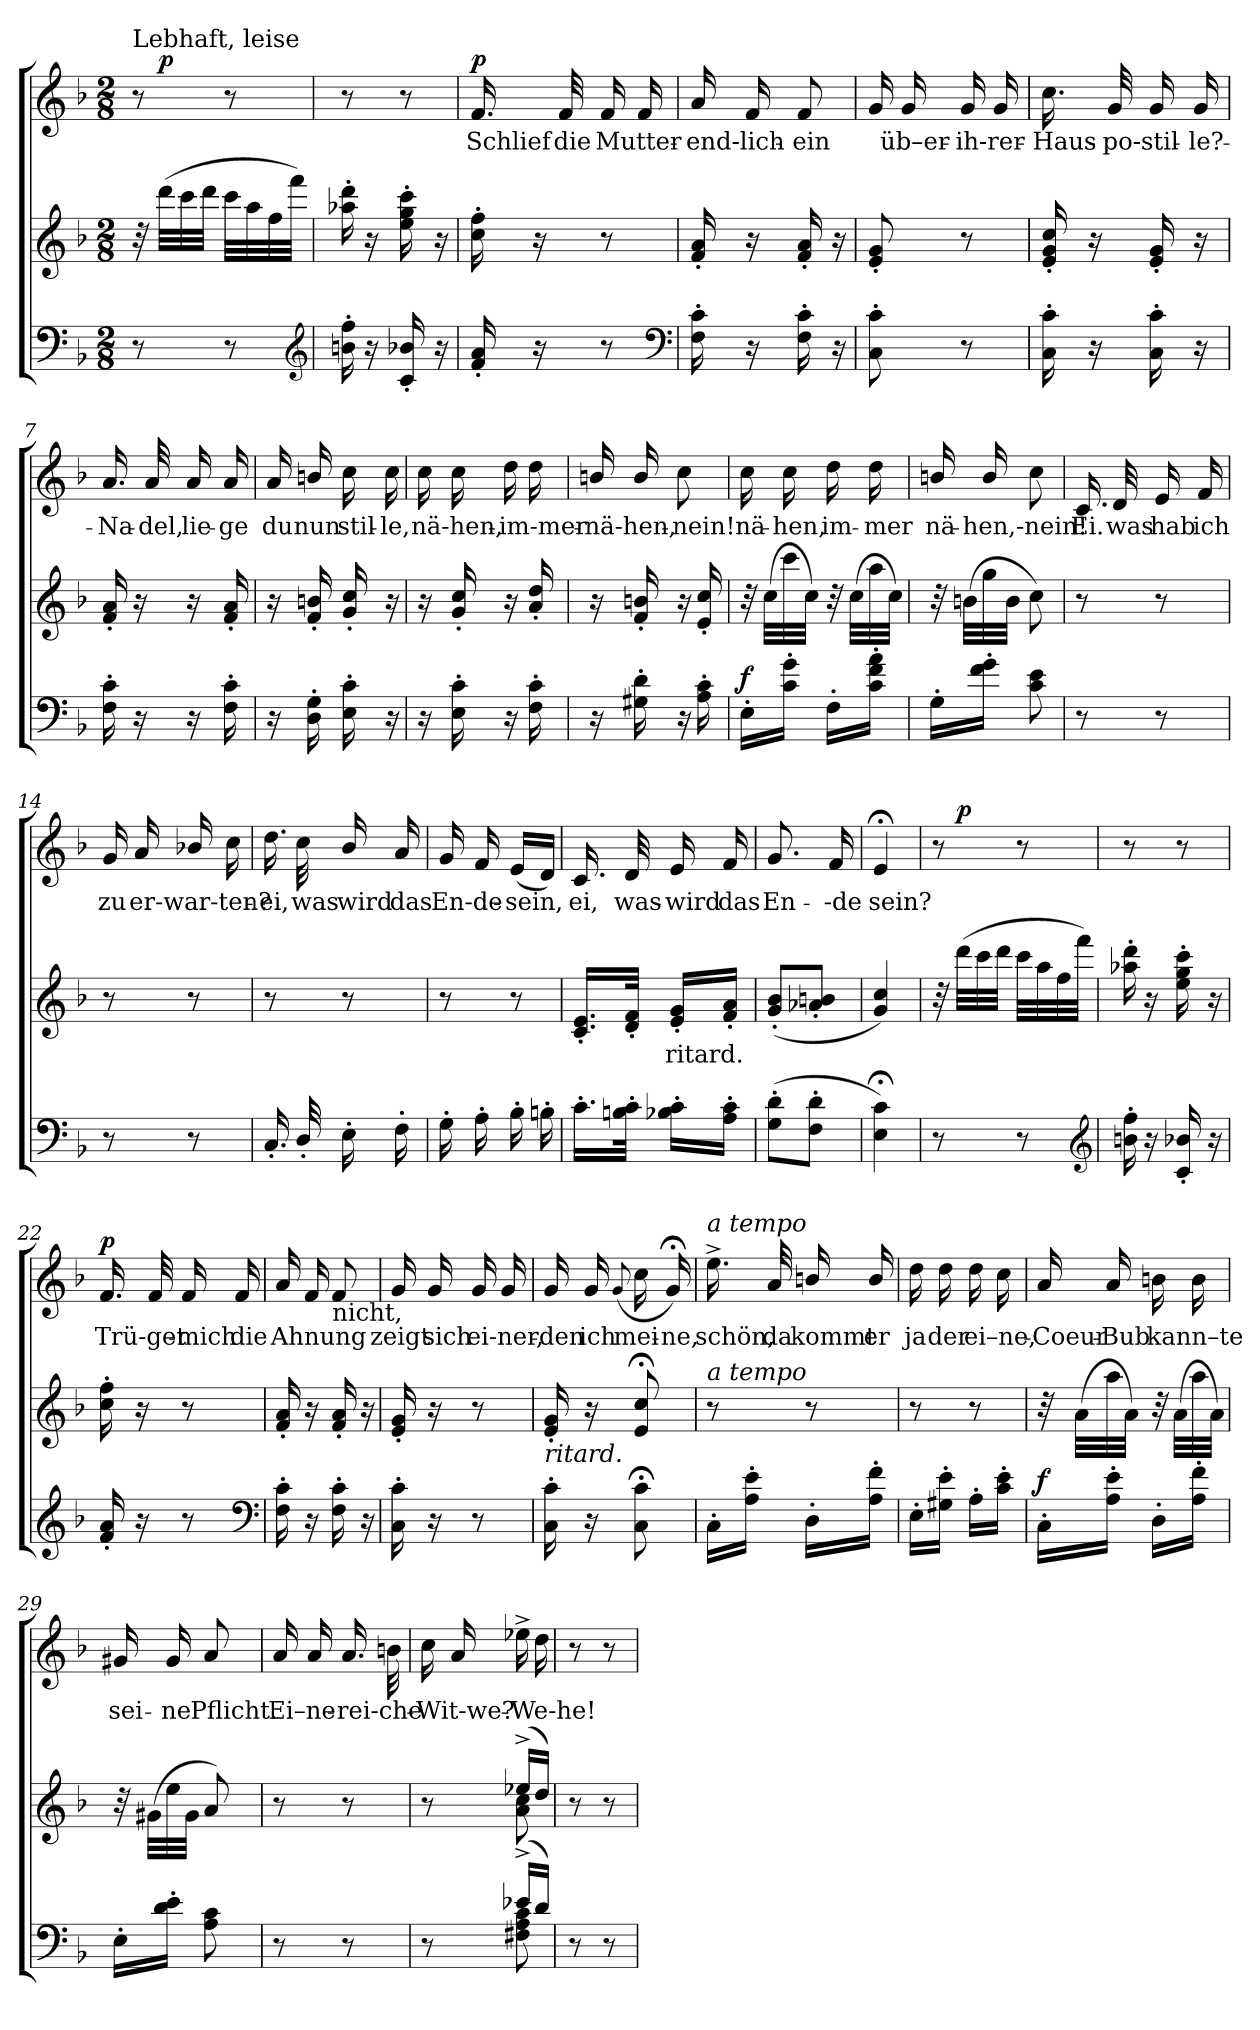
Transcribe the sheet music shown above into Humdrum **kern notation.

**kern	**kern	**text	**kern	**text	**dynam
*part1	*part1	*part1	*part1	*part1	*part1
*staff3	*staff2	*staff2	*staff1	*staff1	*staff1/2/3
*clefF4	*clefG2	*	*clefG2	*	*
*k[b-]	*k[b-]	*	*k[b-]	*	*
*M2/8	*M2/8	*	*M2/8	*	*
=1	=1	=1	=1	=1	=1
!	!	!	!LO:TX:a:t=Lebhaft, leise	!	!
8r	32r	.	8r	.	.
!	!	!	!	!	!LO:DY:b=2
.	(>32ddd\LLL	.	.	.	p
.	32ccc\	.	.	.	.
.	32ddd\JJJ	.	.	.	.
8r	32ccc\LLL	.	8r	.	.
.	32aa\	.	.	.	.
.	32ff\	.	.	.	.
.	32fff\JJJ)	.	.	.	.
*clefG2	*	*	*	*	*
=2	=2	=2	=2	=2	=2
16bn'\ 16ff'\	16aa-X'\ 16ddd'\	.	8r	.	.
16r	16r	.	.	.	.
16c'/ 16b-X'/	16ee'\ 16gg'\ 16ccc'\	.	8r	.	.
16r	16r	.	.	.	.
=3	=3	=3	=3	=3	=3
!	!	!	!	!	!LO:DY:a
16f'/ 16a'/	16cc'\ 16ff'\	.	16.f/	Schlief	p
16r	16r	.	.	.	.
.	.	.	32f/	die	.
8r	8r	.	16f/	Mutter-	.
.	.	.	16f/	.	.
*clefF4	*	*	*	*	*
=4	=4	=4	=4	=4	=4
16F'\ 16c'\	16f'/ 16a'/	.	16a/	-end-lich-	.
16r	16r	.	16f/	.	.
16F'\ 16c'\	16f'/ 16a'/	.	8f/	-ein	.
16r	16r	.	.	.	.
=5	=5	=5	=5	=5	=5
8C'\ 8c'\	8e'/ 8g'/	.	16g/	.	.
.	.	.	16g/	üb–er-	.
8r	8r	.	16g/	-ih-rer-	.
.	.	.	16g/	.	.
!!LO:LB:g=z
=6	=6	=6	=6	=6	=6
16C'\ 16c'\	16e'/ 16g'/ 16cc'/	.	16.cc\	-Haus-	.
16r	16r	.	.	.	.
.	.	.	32g/	-po-stil-	.
16C'\ 16c'\	16e'/ 16g'/	.	16g/	.	.
16r	16r	.	16g/	-le?-	.
=7	=7	=7	=7	=7	=7
16F'\ 16c'\	16f'/ 16a'/	.	16.a/	-Na-	.
16r	16r	.	.	.	.
.	.	.	32a/	-del,	.
16r	16r	.	16a/	lie-	.
16F'\ 16c'\	16f'/ 16a'/	.	16a/	-ge	.
=8	=8	=8	=8	=8	=8
16r	16r	.	16a/	du	.
16D'\ 16G'\	16f'/ 16bn'/	.	16bn/	nun	.
16E'\ 16c'\	16g'/ 16cc'/	.	16cc\	stil-	.
16r	16r	.	16cc\	-le,	.
=9	=9	=9	=9	=9	=9
16r	16r	.	16cc\	nä-hen,-	.
16E'\ 16c'\	16g'/ 16cc'/	.	16cc\	.	.
16r	16r	.	16dd\	-im-mer-	.
16F'\ 16c'\	16a'/ 16dd'/	.	16dd\	.	.
=10	=10	=10	=10	=10	=10
16r	16r	.	16bn/	-nä-hen,-	.
16G#X'\ 16d'\	16f'/ 16bn'/	.	16b/	.	.
16r	16r	.	8cc\	-nein!	.
16A'\ 16c'\	16e'/ 16cc'/	.	.	.	.
!!LO:LB:g=z
=11	=11	=11	=11	=11	=11
!	!	!	!	!	!LO:DY:a=3
16E'\LL	32r	.	16cc\	nä-	f
.	(>32cc\LLL	.	.	.	.
16c'\ 16g'\JJ	32ccc\	.	16cc\	-hen,	.
.	32cc\JJJ)	.	.	.	.
16F'\LL	32r	.	16dd\	im-	.
.	(>32cc\LLL	.	.	.	.
16c'\ 16f'\ 16a'\JJ	32aa\	.	16dd\	-mer	.
.	32cc\JJJ)	.	.	.	.
=12	=12	=12	=12	=12	=12
16G'\LL	32r	.	16bn/	nä-	.
.	(>32bn\LLL	.	.	.	.
16f'\ 16g'\JJ	32gg\	.	16b/	-hen,-nein!	.
.	32b\JJJ	.	.	.	.
8c\ 8e\	8cc\)	.	8cc\	.	.
=13	=13	=13	=13	=13	=13
8r	8r	.	16.c/	Ei.	.
.	.	.	32d/	was	.
8r	8r	.	16e/	hab	.
.	.	.	16f/	ich	.
=14	=14	=14	=14	=14	=14
8r	8r	.	16g/	zu	.
.	.	.	16a/	er-war-ten?-	.
8r	8r	.	16b-X/	.	.
.	.	.	16cc\	.	.
=15	=15	=15	=15	=15	=15
16.C'/	8r	.	16.dd\	-ei,	.
32D'/	.	.	32cc\	was	.
16E'\	8r	.	16b-/	wird	.
16F'\	.	.	16a/	das	.
!!LO:LB:g=z
=16	=16	=16	=16	=16	=16
16G'\	8r	.	16g/	En-de-	.
16A'\	.	.	16f/	.	.
16B-'\	8r	.	(<16e/LL	-sein,	.
16Bn'\	.	.	16d/JJ)	.	.
=17	=17	=17	=17	=17	=17
16.c'\LL	16.c'/ 16.e'/LL	.	16.c/	ei,	.
32Bn'\ 32c'\JJk	32d'/ 32f'/JJk	.	32d/	was-	.
16B-X'\ 16c'\LL	16e'/ 16g'/LL	ritard.	16e/	-wird	.
16A'\ 16c'\JJ	16f'/ 16a'/JJ	.	16f/	das	.
=18	=18	=18	=18	=18	=18
(>8G'\ 8d'\L	(<8g'/ 8b-'/L	.	8.g/	En-	.
8F'\ 8d'\J	8a-X'/ 8bn'/J	.	.	.	.
.	.	.	16f/	--de	.
=19	=19	=19	=19	=19	=19
4E;<\ 4c;<\)	4g/ 4cc/)	.	4e;</	sein?	.
=20	=20	=20	=20	=20	=20
8r	32r	.	8r	.	.
!	!	!	!	!	!LO:DY:b=2
.	(>32ddd\LLL	.	.	.	p
.	32ccc\	.	.	.	.
.	32ddd\JJJ	.	.	.	.
8r	32ccc\LLL	.	8r	.	.
.	32aa\	.	.	.	.
.	32ff\	.	.	.	.
.	32fff\JJJ)	.	.	.	.
*clefG2	*	*	*	*	*
=21	=21	=21	=21	=21	=21
16bn'\ 16ff'\	16aa-X'\ 16ddd'\	.	8r	.	.
16r	16r	.	.	.	.
16c'/ 16b-X'/	16ee'\ 16gg'\ 16ccc'\	.	8r	.	.
16r	16r	.	.	.	.
!!LO:PB:g=z
=22	=22	=22	=22	=22	=22
!	!	!	!	!	!LO:DY:a
16f'/ 16a'/	16cc'\ 16ff'\	.	16.f/	Trü-get-	p
16r	16r	.	.	.	.
.	.	.	32f/	.	.
8r	8r	.	16f/	-mich	.
.	.	.	16f/	die	.
*clefF4	*	*	*	*	*
=23	=23	=23	=23	=23	=23
16F'\ 16c'\	16f'/ 16a'/	.	16a/	Ahnung	.
16r	16r	.	16f/	.	.
!	!	!	!LO:TX:b:t=nicht,	!	!
16F'\ 16c'\	16f'/ 16a'/	.	8f/	.	.
16r	16r	.	.	.	.
=24	=24	=24	=24	=24	=24
16C'\ 16c'\	16e'/ 16g'/	.	16g/	zeigt	.
16r	16r	.	16g/	sich	.
8r	8r	.	16g/	ei-ner,-	.
.	.	.	16g/	.	.
=25	=25	=25	=25	=25	=25
!	!LO:TX:b:i:t=ritard.	!	!	!	!
16C'\ 16c'\	16e'/ 16g'/	.	16g/	-den	.
16r	16r	.	16g/	ich	.
.	.	.	(<8qqg/	.	.
8C;<\ 8c;<\	8e;</ 8cc;</	.	16cc\	mei-	.
.	.	.	16g;</)	-ne,	.
=26	=26	=26	=26	=26	=26
!	!	!	!LO:TX:a:i:t=a tempo	!	!
!	!LO:TX:a:i:t=a tempo	!	!	!	!
16C'\LL	8r	.	16.ee^\	-schön,	.
16A'\ 16e'\JJ	.	.	.	.	.
.	.	.	32a/	da	.
16D'\LL	8r	.	16bn/	kommt	.
16A'\ 16f'\JJ	.	.	16b/	er	.
!!LO:LB:g=z
=27	=27	=27	=27	=27	=27
16E'\LL	8r	.	16dd\	ja	.
16G#X'\ 16e'\JJ	.	.	16dd\	der	.
16A'\LL	8r	.	16dd\	ei–ne,-	.
16c'\ 16e'\JJ	.	.	16cc\	.	.
=28	=28	=28	=28	=28	=28
!	!	!	!	!	!LO:DY:a=3
16C'\LL	32r	.	16a/	Coeur-	f
.	(>32a\LLL	.	.	.	.
16A'\ 16e'\JJ	32aa\	.	16a/	-Bub	.
.	32a\JJJ)	.	.	.	.
16D'\LL	32r	.	16bn\	kann–te	.
.	(>32a\LLL	.	.	.	.
16A'\ 16f'\JJ	32aa\	.	16b\	.	.
.	32a\JJJ)	.	.	.	.
=29	=29	=29	=29	=29	=29
16E'\LL	32r	.	16g#X/	-sei-	.
.	(>32g#X\LLL	.	.	.	.
16d'\ 16e'\JJ	32ee\	.	16g#/	-ne	.
.	32g#\JJJ	.	.	.	.
8A\ 8c\	8a/)	.	8a/	Pflicht.	.
=30	=30	=30	=30	=30	=30
8r	8r	.	16a/	Ei–ne-	.
.	.	.	16a/	.	.
8r	8r	.	16.a/	rei-che-	.
.	.	.	32bn\	.	.
=31	=31	=31	=31	=31	=31
*^	*^	*	*	*	*
8r	8ryy	8r	8ryy	.	16cc\	-Wit-we?-	.
.	.	.	.	.	16a/	.	.
(>16e-X^/LL	8F#X\ 8A\ 8c\	(>16ee-X^/LL	8a\ 8cc\	.	16ee-X^\	-We-he!-	.
16d/JJ)	.	16dd/JJ)	.	.	16dd\	.	.
*v	*v	*	*	*	*	*	*
*	*v	*v	*	*	*	*
=32	=32	=32	=32	=32	=32
8r	8r	.	8r	.	.
8r	8r	.	8r	.	.
=	=	=	=	=	=
*-	*-	*-	*-	*-	*-
